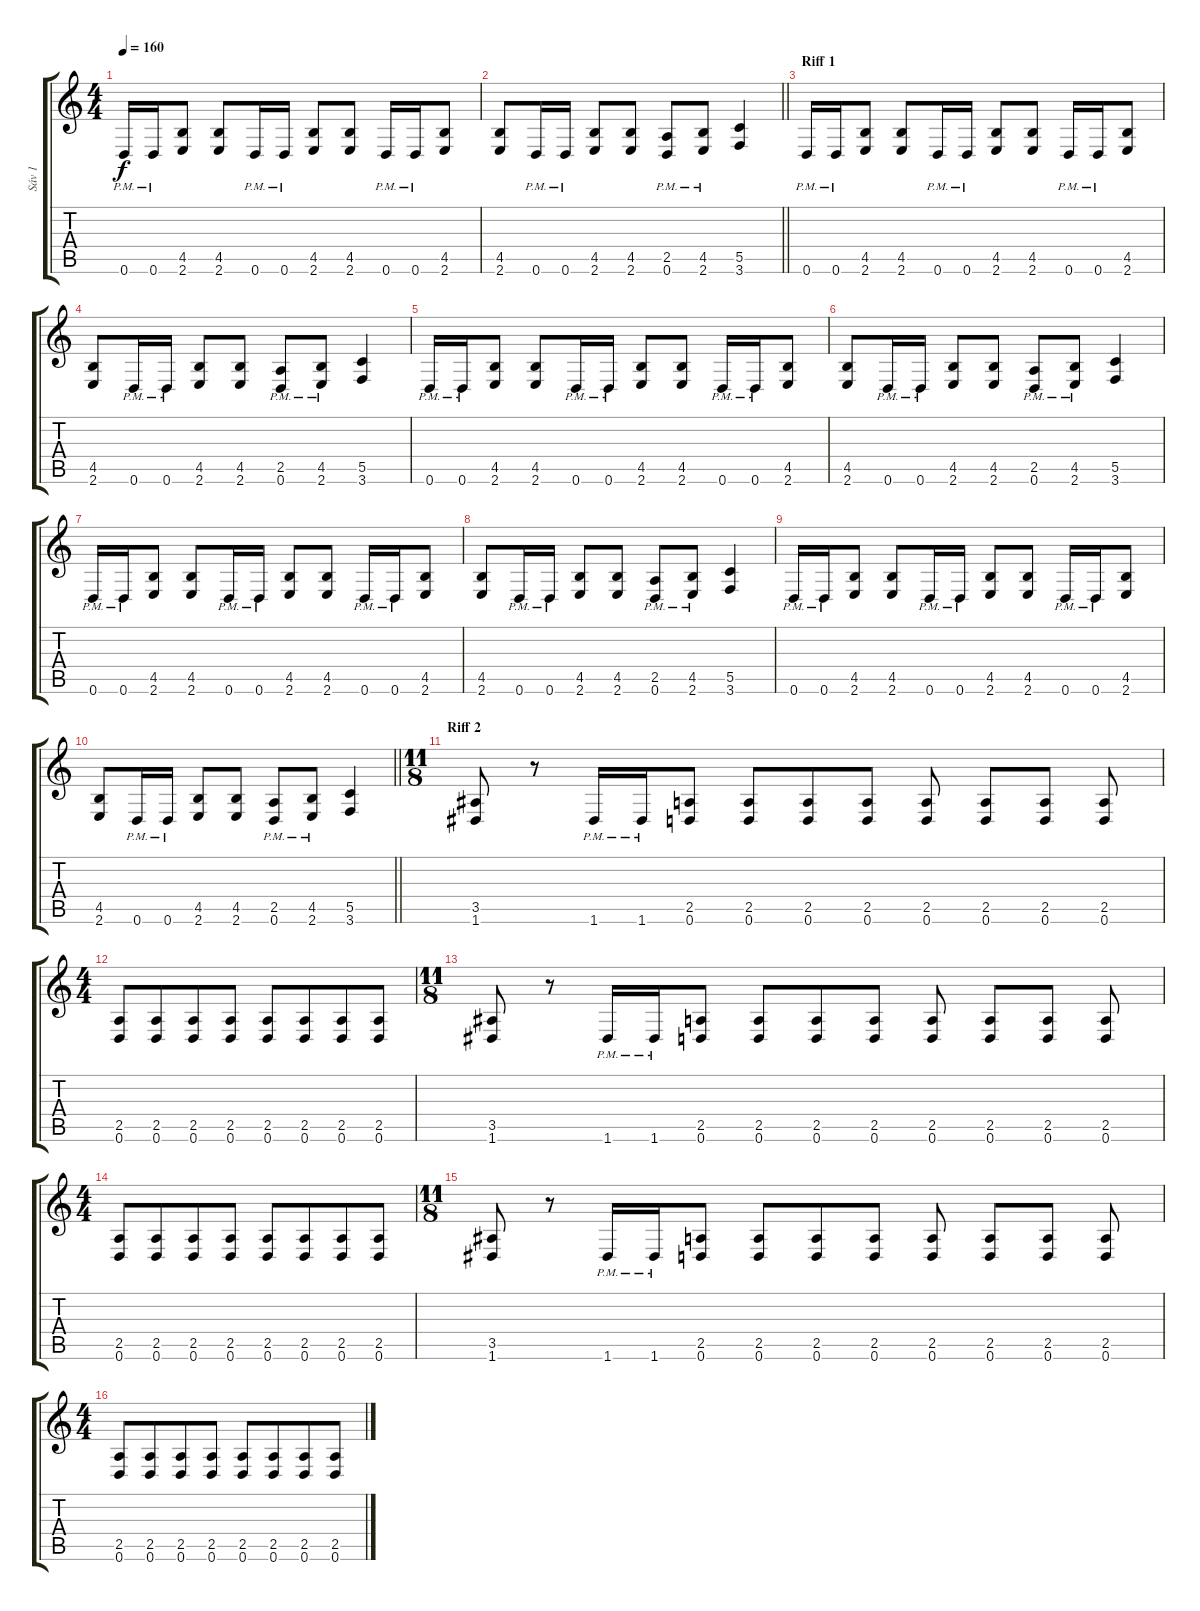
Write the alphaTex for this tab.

\track ("Sáv 1" "Sáv 1") {instrument overdrivenguitar}
\staff {score tabs}
\tuning (D4 A3 F3 C3 G2 D2) {hide}
\ts (4 4)
\tempo 160
\clef g2
\ks c
0.6{pm}.16{dy f volume 10 instrument distortionguitar} 0.6{pm}.16 (4.5 2.6).8 (4.5 2.6).8 0.6{pm}.16 0.6{pm}.16 (4.5 2.6).8 (4.5 2.6).8 0.6{pm}.16 0.6{pm}.16 (4.5 2.6).8 |
\barLineRight lightlight
(4.5 2.6).8 0.6{pm}.16 0.6{pm}.16 (4.5 2.6).8 (4.5 2.6).8 (2.5{pm} 0.6{pm}).8{volume 13 instrument overdrivenguitar} (4.5{pm} 2.6{pm}).8 (5.5 3.6).4 |
\section ("" "Riff 1")
0.6{pm}.16 0.6{pm}.16 (4.5 2.6).8 (4.5 2.6).8 0.6{pm}.16 0.6{pm}.16 (4.5 2.6).8 (4.5 2.6).8 0.6{pm}.16 0.6{pm}.16 (4.5 2.6).8 |
(4.5 2.6).8 0.6{pm}.16 0.6{pm}.16 (4.5 2.6).8 (4.5 2.6).8 (2.5{pm} 0.6{pm}).8 (4.5{pm} 2.6{pm}).8 (5.5 3.6).4 |
0.6{pm}.16 0.6{pm}.16 (4.5 2.6).8 (4.5 2.6).8 0.6{pm}.16 0.6{pm}.16 (4.5 2.6).8 (4.5 2.6).8 0.6{pm}.16 0.6{pm}.16 (4.5 2.6).8 |
(4.5 2.6).8 0.6{pm}.16 0.6{pm}.16 (4.5 2.6).8 (4.5 2.6).8 (2.5{pm} 0.6{pm}).8 (4.5{pm} 2.6{pm}).8 (5.5 3.6).4 |
0.6{pm}.16 0.6{pm}.16 (4.5 2.6).8 (4.5 2.6).8 0.6{pm}.16 0.6{pm}.16 (4.5 2.6).8 (4.5 2.6).8 0.6{pm}.16 0.6{pm}.16 (4.5 2.6).8 |
(4.5 2.6).8 0.6{pm}.16 0.6{pm}.16 (4.5 2.6).8 (4.5 2.6).8 (2.5{pm} 0.6{pm}).8 (4.5{pm} 2.6{pm}).8 (5.5 3.6).4 |
0.6{pm}.16 0.6{pm}.16 (4.5 2.6).8 (4.5 2.6).8 0.6{pm}.16 0.6{pm}.16 (4.5 2.6).8 (4.5 2.6).8 0.6{pm}.16 0.6{pm}.16 (4.5 2.6).8 |
\barLineRight lightlight
(4.5 2.6).8 0.6{pm}.16 0.6{pm}.16 (4.5 2.6).8 (4.5 2.6).8 (2.5{pm} 0.6{pm}).8 (4.5{pm} 2.6{pm}).8 (5.5 3.6).4 |
\ts (11 8)
\section ("" "Riff 2")
(3.5 1.6).8 r.8 1.6{pm}.16 1.6{pm}.16 (2.5 0.6).8 (2.5 0.6).8 (2.5 0.6).8{beam merge} (2.5 0.6).8{beam split} (2.5 0.6).8 (2.5 0.6).8{beam merge} (2.5 0.6).8 (2.5 0.6).8 |
\ts (4 4)
(2.5 0.6).8 (2.5 0.6).8{beam merge} (2.5 0.6).8 (2.5 0.6).8 (2.5 0.6).8 (2.5 0.6).8{beam merge} (2.5 0.6).8 (2.5 0.6).8 |
\ts (11 8)
(3.5 1.6).8 r.8 1.6{pm}.16 1.6{pm}.16 (2.5 0.6).8 (2.5 0.6).8 (2.5 0.6).8{beam merge} (2.5 0.6).8{beam split} (2.5 0.6).8 (2.5 0.6).8{beam merge} (2.5 0.6).8 (2.5 0.6).8 |
\ts (4 4)
(2.5 0.6).8 (2.5 0.6).8{beam merge} (2.5 0.6).8 (2.5 0.6).8 (2.5 0.6).8 (2.5 0.6).8{beam merge} (2.5 0.6).8 (2.5 0.6).8 |
\ts (11 8)
(3.5 1.6).8 r.8 1.6{pm}.16 1.6{pm}.16 (2.5 0.6).8 (2.5 0.6).8 (2.5 0.6).8{beam merge} (2.5 0.6).8{beam split} (2.5 0.6).8 (2.5 0.6).8{beam merge} (2.5 0.6).8 (2.5 0.6).8 |
\ts (4 4)
(2.5 0.6).8 (2.5 0.6).8{beam merge} (2.5 0.6).8 (2.5 0.6).8 (2.5 0.6).8 (2.5 0.6).8{beam merge} (2.5 0.6).8 (2.5 0.6).8
